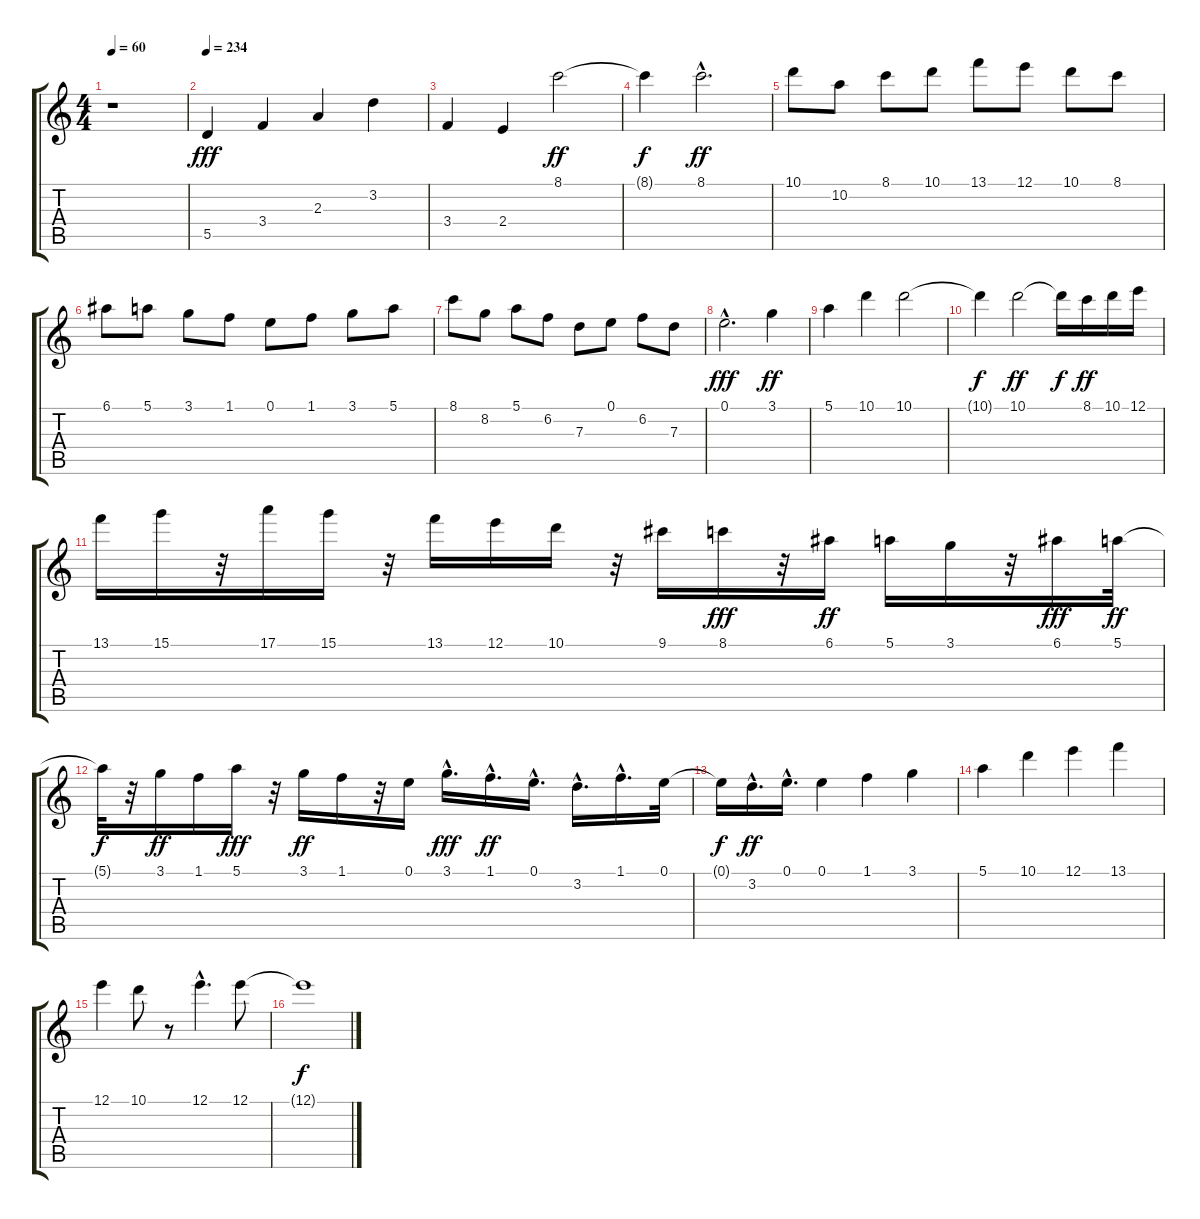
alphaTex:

\track "" {instrument acousticguitarnylon}
\staff {score tabs}
\tuning (E4 B3 G3 D3 A2 E2) {hide}
\ts (4 4)
\tempo 60
\clef g2
\ks c
r.1{dy fff} |
\tempo 234
5.5.4 3.4.4 2.3.4 3.2.4 |
3.4.4 2.4.4 8.1.2{dy ff} |
8.1{t}.4{dy f} 8.1{hac}.2{d dy ff} |
10.1.8 10.2.8 8.1.8 10.1.8 13.1.8 12.1.8 10.1.8 8.1.8 |
6.1.8 5.1.8 3.1.8 1.1.8 0.1.8 1.1.8 3.1.8 5.1.8 |
8.1.8 8.2.8 5.1.8 6.2.8 7.3.8 0.1.8 6.2.8 7.3.8 |
0.1{hac}.2{d dy fff} 3.1.4{dy ff} |
5.1.4 10.1.4 10.1.2 |
10.1{t}.4{dy f} 10.1.2{dy ff} 10.1{t}.16{dy f} 8.1.16{dy ff} 10.1.16 12.1.16 |
13.1.16 15.1.16 r.32 17.1.16 15.1.16 r.32 13.1.16 12.1.16 10.1.16 r.32 9.1.16 8.1.16{dy fff} r.32 6.1.16{dy ff} 5.1.16 3.1.16 r.32 6.1.16{dy fff} 5.1.32{dy ff} |
5.1{t}.32{dy f} r.32 3.1.16{dy ff} 1.1.16 5.1.16{dy fff} r.32 3.1.16{dy ff} 1.1.16 r.32 0.1.16 3.1{hac}.16{d dy fff} 1.1{hac}.16{d dy ff} 0.1{hac}.16{d} 3.2{hac}.16{d} 1.1{hac}.16{d} 0.1.32 |
0.1{t}.16{dy f} 3.2{hac}.16{d dy ff} 0.1{hac}.16{d} 0.1.4 1.1.4 3.1.4 |
5.1.4 10.1.4 12.1.4 13.1.4 |
12.1.4 10.1.8 r.8 12.1{hac}.4{d} 12.1.8 |
12.1{t}.1{dy f}
